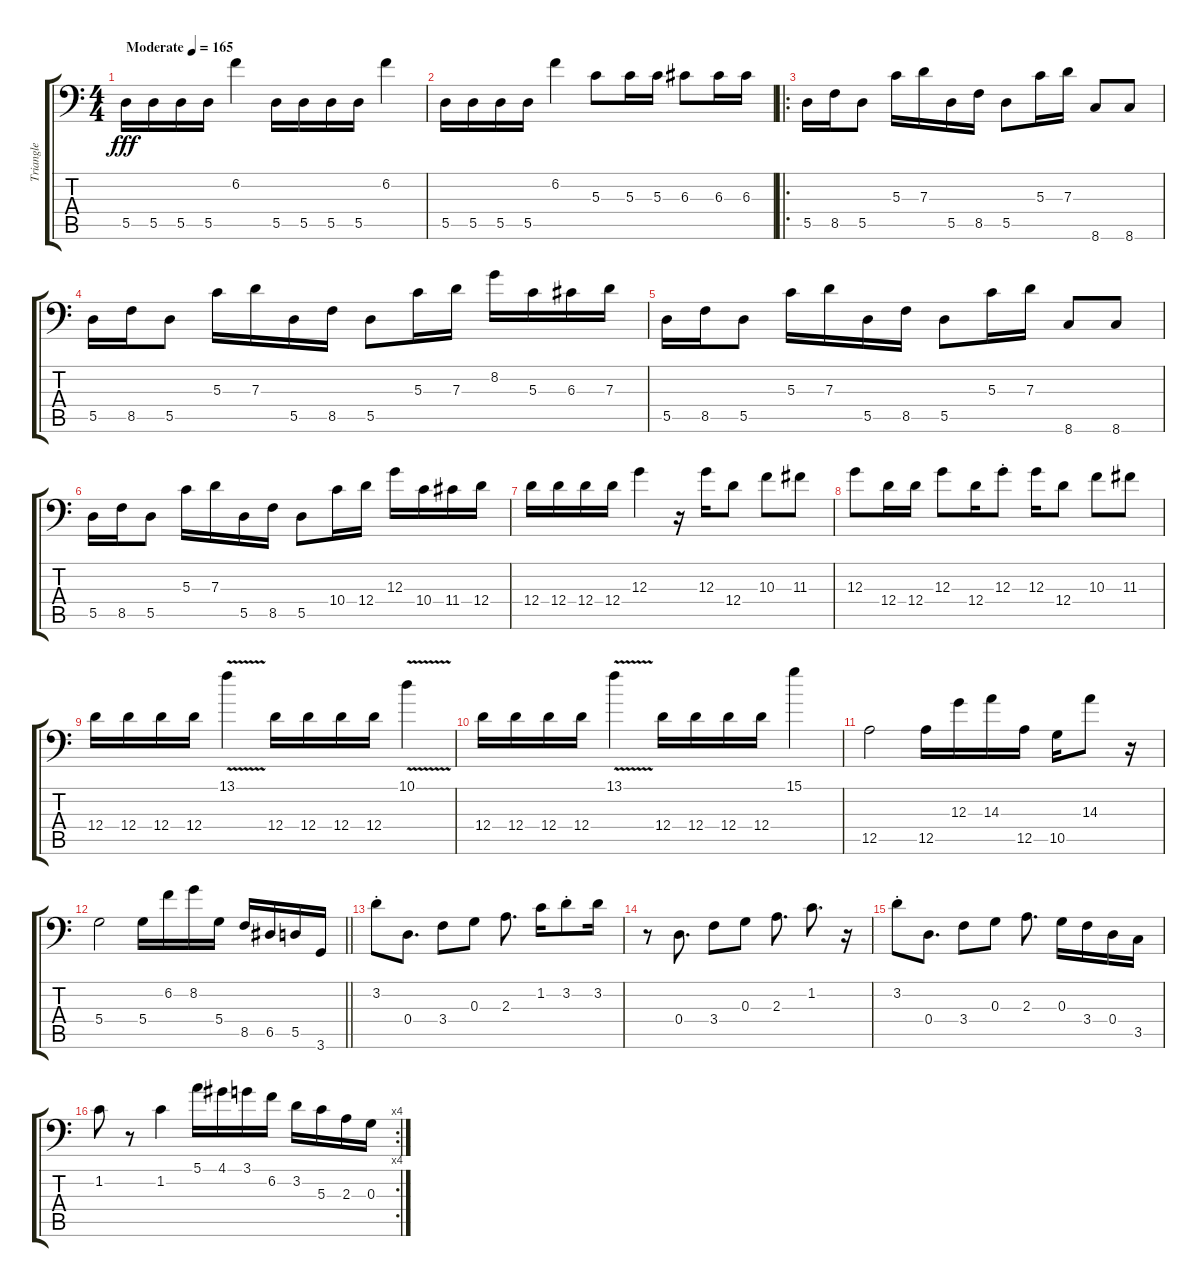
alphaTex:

\track ("Triangle" "Triangle") {instrument electricbassfinger}
\staff {score tabs}
\tuning (E3 B2 G2 D2 A1 E1) {hide}
\ts (4 4)
\tempo (165 "Moderate")
\clef f4
\ks c
5.5.16{dy fff instrument electricbassfinger} 5.5.16 5.5.16 5.5.16 6.2.4 5.5.16 5.5.16 5.5.16 5.5.16 6.2.4 |
5.5.16 5.5.16 5.5.16 5.5.16 6.2.4 5.3.8 5.3.16 5.3.16 6.3.8 6.3.16 6.3.16 |
\ro
5.5.16 8.5.16 5.5.8 5.3.16 7.3.16 5.5.16 8.5.16 5.5.8 5.3.16 7.3.16 8.6.8 8.6.8 |
5.5.16 8.5.16 5.5.8 5.3.16 7.3.16 5.5.16 8.5.16 5.5.8 5.3.16 7.3.16 8.2.16 5.3.16 6.3.16 7.3.16 |
5.5.16 8.5.16 5.5.8 5.3.16 7.3.16 5.5.16 8.5.16 5.5.8 5.3.16 7.3.16 8.6.8 8.6.8 |
5.5.16 8.5.16 5.5.8 5.3.16 7.3.16 5.5.16 8.5.16 5.5.8 10.4.16 12.4.16 12.3.16 10.4.16 11.4.16 12.4.16 |
12.4.16 12.4.16 12.4.16 12.4.16 12.3.4 r.16 12.3.16 12.4.8 10.3.8 11.3.8 |
12.3.8 12.4.16 12.4.16 12.3.8 12.4.16 12.3{st}.8 12.3.16 12.4.8 10.3.8 11.3.8 |
12.4.16 12.4.16 12.4.16 12.4.16 13.1{v}.4 12.4.16 12.4.16 12.4.16 12.4.16 10.1{v}.4 |
12.4.16 12.4.16 12.4.16 12.4.16 13.1{v}.4 12.4.16 12.4.16 12.4.16 12.4.16 15.1.4 |
12.5.2 12.5.16 12.3.16 14.3.16 12.5.16 10.5.16 14.3.8 r.16 |
\barLineRight lightlight
5.4.2 5.4.16 6.2.16 8.2.16 5.4.16 8.5.16 6.5.16 5.5.16 3.6.16 |
3.2{st}.8 0.4.8{d} 3.4.8 0.3.8 2.3.8{d} 1.2.16 3.2{st}.8 3.2.16 |
r.8 0.4.8{d} 3.4.8 0.3.8 2.3.8{d} 1.2.8{d} r.16 |
3.2{st}.8 0.4.8{d} 3.4.8 0.3.8 2.3.8{d} 0.3.16 3.4.16 0.4.16 3.5.16 |
\rc 4
1.2.8 r.8 1.2.4 5.1.16 4.1.16 3.1.16 6.2.16 3.2.16 5.3.16 2.3.16 0.3.16
